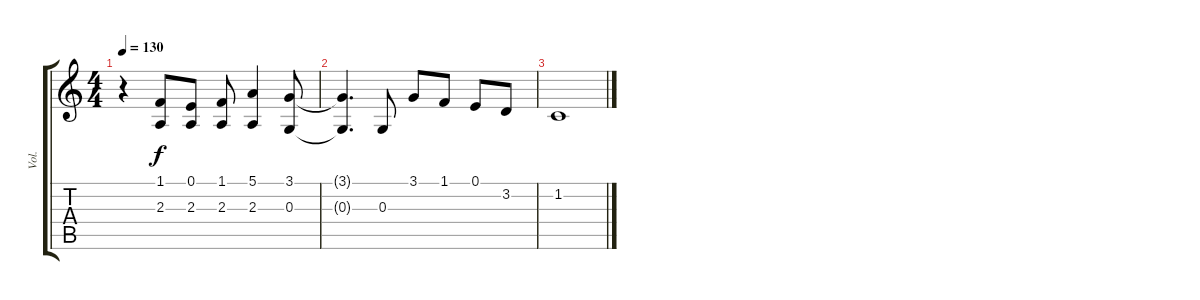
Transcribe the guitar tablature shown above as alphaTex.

\track ("Vol." "Vol.") {instrument vibraphone}
\staff {score tabs}
\tuning (E4 B3 G3 D3 A2 E2) {hide}
\ts (4 4)
\tempo 130
\clef g2
\ks c
r.4{dy f} (1.1 2.3).8 (0.1 2.3).8 (1.1 2.3).8 (5.1 2.3).4 (3.1 0.3).8 |
(3.1{t} 0.3{t}).4{d} 0.3.8 3.1.8 1.1.8 0.1.8 3.2.8 |
1.2.1
